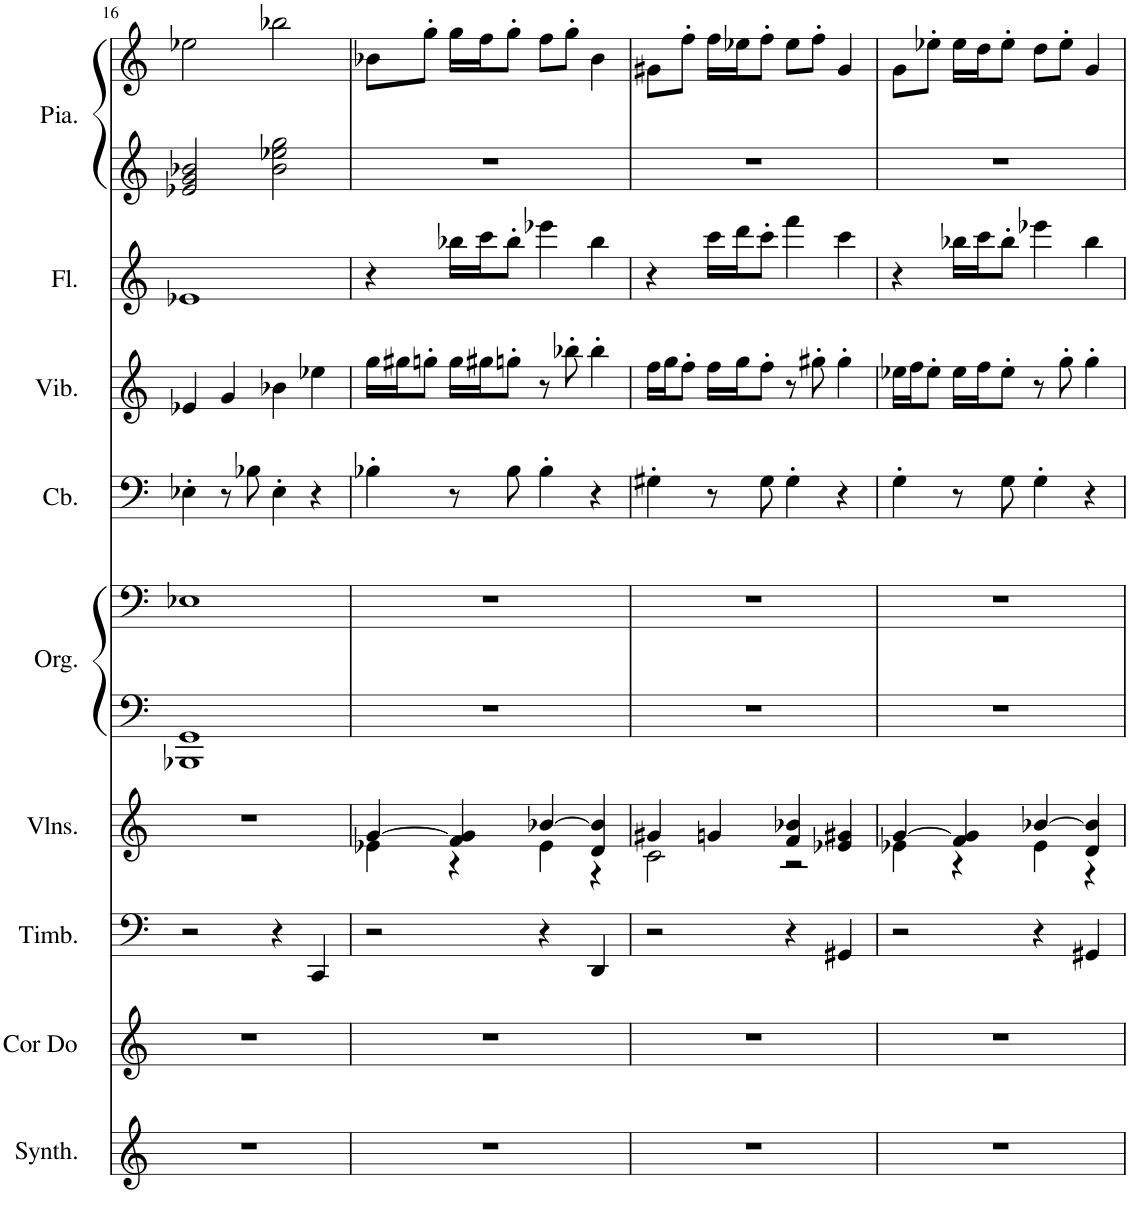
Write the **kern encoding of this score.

**kern	**kern	**kern	**kern	**kern	**kern	**kern	**kern	**kern	**kern	**kern
*part9	*part8	*part7	*part6	*part5	*part5	*part4	*part3	*part2	*part1	*part1
*staff11	*staff10	*staff9	*staff8	*staff7	*staff6	*staff5	*staff4	*staff3	*staff2	*staff1
*I"Synthétiseur de cuivres	*I"Cor Alto en Do	*I"Timbales	*I"Violons	*I"Orgue à tuyaux	*	*I"Contrebasse	*I"Vibraphone	*I"Flûte	*I"Piano, Musica	*
*I'Synth.	*I'Cor Do	*I'Timb.	*I'Vlns.	*I'Org.	*	*I'Cb.	*I'Vib.	*I'Fl.	*I'Pia.	*
!!LO:PB:g=z
*clefG2	*clefG2	*clefF4	*clefG2	*clefF4	*clefF4	*clefF4	*clefG2	*clefG2	*clefG2	*clefG2
*	*Trd4c7	*	*	*	*	*Trd7c12	*	*	*	*
*k[]	*k[]	*k[]	*k[]	*k[]	*k[]	*k[]	*k[]	*k[]	*k[]	*k[]
*M4/4	*M4/4	*M4/4	*M4/4	*M4/4	*M4/4	*M4/4	*M4/4	*M4/4	*M4/4	*M4/4
=16	=16	=16	=16	=16	=16	=16	=16	=16	=16	=16
1r	1r	2r	1r	1BBB-X 1GG	1E-X	4E-X'\	4e-X/	1e-X	2e-X/ 2g/ 2b-X/	2ee-X\
.	.	.	.	.	.	8r	4g/	.	.	.
.	.	.	.	.	.	8B-X\	.	.	.	.
.	.	4r	.	.	.	4E-'\	4b-X\	.	2b-\ 2ee-X\ 2gg\	2bb-X\
.	.	4CC/	.	.	.	4r	4ee-X\	.	.	.
=17	=17	=17	=17	=17	=17	=17	=17	=17	=17	=17
*	*	*	*^	*	*	*	*	*	*	*
1r	1r	2r	[4g/	4e-X\	1r	1r	4B-X'\	16gg\LL	4r	1r	8b-X\L
.	.	.	.	.	.	.	.	16gg#X\J	.	.	.
.	.	.	.	.	.	.	.	8ggn'\J	.	.	8gg'\J
.	.	.	4f/ 4g/]	4r	.	.	8r	16gg\LL	16bb-X\LL	.	16gg\LL
.	.	.	.	.	.	.	.	16gg#X\J	16ccc\J	.	16ff\J
.	.	.	.	.	.	.	8B-\	8ggn'\J	8bb-'\J	.	8gg'\J
.	.	4r	[4b-X/	4e-\	.	.	4B-'\	8r	4eee-X\	.	8ff\L
.	.	.	.	.	.	.	.	8bb-X'\	.	.	8gg'\J
.	.	4DD/	4d/ 4b-/]	4r	.	.	4r	4bb-'\	4bb-\	.	4b-\
=18	=18	=18	=18	=18	=18	=18	=18	=18	=18	=18	=18
1r	1r	2r	4g#X/	2c\	1r	1r	4G#X'\	16ff\LL	4r	1r	8g#X\L
.	.	.	.	.	.	.	.	16gg\J	.	.	.
.	.	.	.	.	.	.	.	8ff'\J	.	.	8ff'\J
.	.	.	4gn/	.	.	.	8r	16ff\LL	16ccc\LL	.	16ff\LL
.	.	.	.	.	.	.	.	16gg\J	16ddd\J	.	16ee-X\J
.	.	.	.	.	.	.	8G#\	8ff'\J	8ccc'\J	.	8ff'\J
.	.	4r	4f/ 4b-X/	2r	.	.	4G#'\	8r	4fff\	.	8ee-\L
.	.	.	.	.	.	.	.	8gg#X'\	.	.	8ff'\J
.	.	4GG#X/	4e-X/ 4g#X/	.	.	.	4r	4gg#'\	4ccc\	.	4g#/
=19	=19	=19	=19	=19	=19	=19	=19	=19	=19	=19	=19
1r	1r	2r	[4g/	4e-X\	1r	1r	4G'\	16ee-X\LL	4r	1r	8g\L
.	.	.	.	.	.	.	.	16ff\J	.	.	.
.	.	.	.	.	.	.	.	8ee-'\J	.	.	8ee-X'\J
.	.	.	4f/ 4g/]	4r	.	.	8r	16ee-\LL	16bb-X\LL	.	16ee-\LL
.	.	.	.	.	.	.	.	16ff\J	16ccc\J	.	16dd\J
.	.	.	.	.	.	.	8G\	8ee-'\J	8bb-'\J	.	8ee-'\J
.	.	4r	[4b-X/	4e-\	.	.	4G'\	8r	4eee-X\	.	8dd\L
.	.	.	.	.	.	.	.	8gg'\	.	.	8ee-'\J
.	.	4GG#X/	4d/ 4b-/]	4r	.	.	4r	4gg'\	4bb-\	.	4g/
*	*	*	*v	*v	*	*	*	*	*	*	*
=	=	=	=	=	=	=	=	=	=	=
*-	*-	*-	*-	*-	*-	*-	*-	*-	*-	*-
